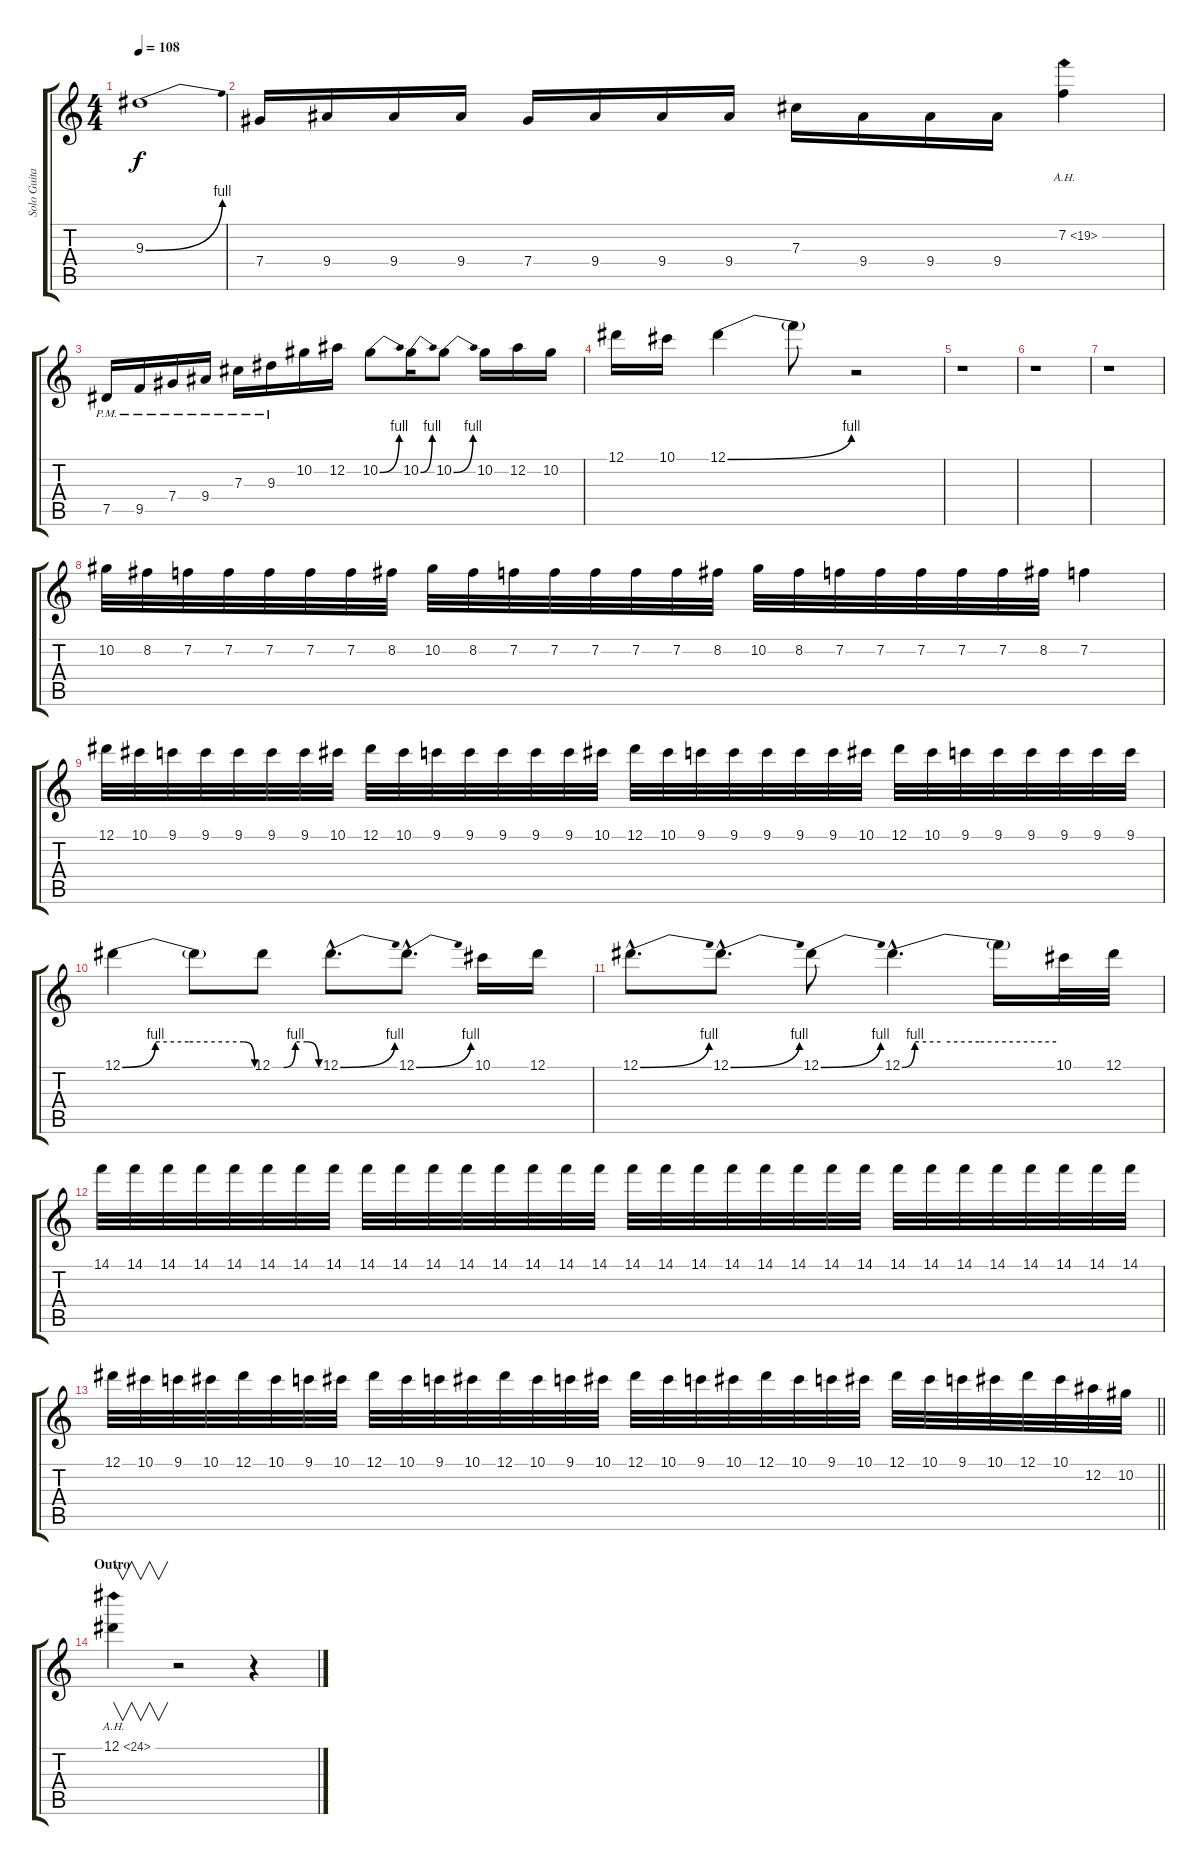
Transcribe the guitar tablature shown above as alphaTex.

\track ("Solo Guitar" "Solo Guita") {instrument distortionguitar}
\staff {score tabs}
\tuning (Eb4 Bb3 Gb3 Db3 Ab2 Eb2) {hide}
\ts (4 4)
\tempo 108
\clef g2
\ks c
9.3{be (bend 0 0 60 4)}.1{dy f} |
7.4.16 9.4.16 9.4.16 9.4.16 7.4.16 9.4.16 9.4.16 9.4.16 7.3.16 9.4.16 9.4.16 9.4.16 7.2{ah 12}.4 |
7.5{pm}.16 9.5{pm}.16 7.4{pm}.16 9.4{pm}.16 7.3{pm}.16 9.3{pm}.16 10.2.16 12.2.16 10.2{be (bend 0 0 60 4)}.8 10.2{be (bend 0 0 60 4)}.16 10.2{be (bend 0 0 60 4)}.8 10.2.16 12.2.16 10.2.16 |
12.1.16 10.1.16 12.1{be (bend 0 0 60 4)}.4 12.1{t}.8 r.2 |
r.1 |
r.1 |
r.1 |
10.2.32 8.2.32 7.2.32 7.2.32 7.2.32 7.2.32 7.2.32 8.2.32 10.2.32 8.2.32 7.2.32 7.2.32 7.2.32 7.2.32 7.2.32 8.2.32 10.2.32 8.2.32 7.2.32 7.2.32 7.2.32 7.2.32 7.2.32 8.2.32 7.2.4 |
12.1.32 10.1.32 9.1.32 9.1.32 9.1.32 9.1.32 9.1.32 10.1.32 12.1.32 10.1.32 9.1.32 9.1.32 9.1.32 9.1.32 9.1.32 10.1.32 12.1.32 10.1.32 9.1.32 9.1.32 9.1.32 9.1.32 9.1.32 10.1.32 12.1.32 10.1.32 9.1.32 9.1.32 9.1.32 9.1.32 9.1.32 9.1.32 |
12.1{be (custom 0 0 15 4 30 4 55 4 60 0)}.4 12.1{t}.8 12.1{be (custom 0 0 15 0 30 4 45 4 60 0)}.8 12.1{be (bend 0 0 60 4) hac}.8{d} 12.1{be (bend 0 0 60 4) hac}.8{d} 10.1.16 12.1.16 |
12.1{be (bend 0 0 60 4) hac}.8{d} 12.1{be (bend 0 0 60 4) hac}.8{d} 12.1{be (bend 0 0 60 4)}.8 12.1{be (custom 0 0 5 4 15 4 30 4 60 4) hac}.4{d} 12.1{t}.16 10.1.32 12.1.32 |
14.1.32 14.1.32 14.1.32 14.1.32 14.1.32 14.1.32 14.1.32 14.1.32 14.1.32 14.1.32 14.1.32 14.1.32 14.1.32 14.1.32 14.1.32 14.1.32 14.1.32 14.1.32 14.1.32 14.1.32 14.1.32 14.1.32 14.1.32 14.1.32 14.1.32 14.1.32 14.1.32 14.1.32 14.1.32 14.1.32 14.1.32 14.1.32 |
\barLineRight lightlight
12.1.32 10.1.32 9.1.32 10.1.32 12.1.32 10.1.32 9.1.32 10.1.32 12.1.32 10.1.32 9.1.32 10.1.32 12.1.32 10.1.32 9.1.32 10.1.32 12.1.32 10.1.32 9.1.32 10.1.32 12.1.32 10.1.32 9.1.32 10.1.32 12.1.32 10.1.32 9.1.32 10.1.32 12.1.32 10.1.32 12.2.32 10.2.32 |
\section ("" "Outro")
12.1{ah 12}.4{v} r.2 r.4
